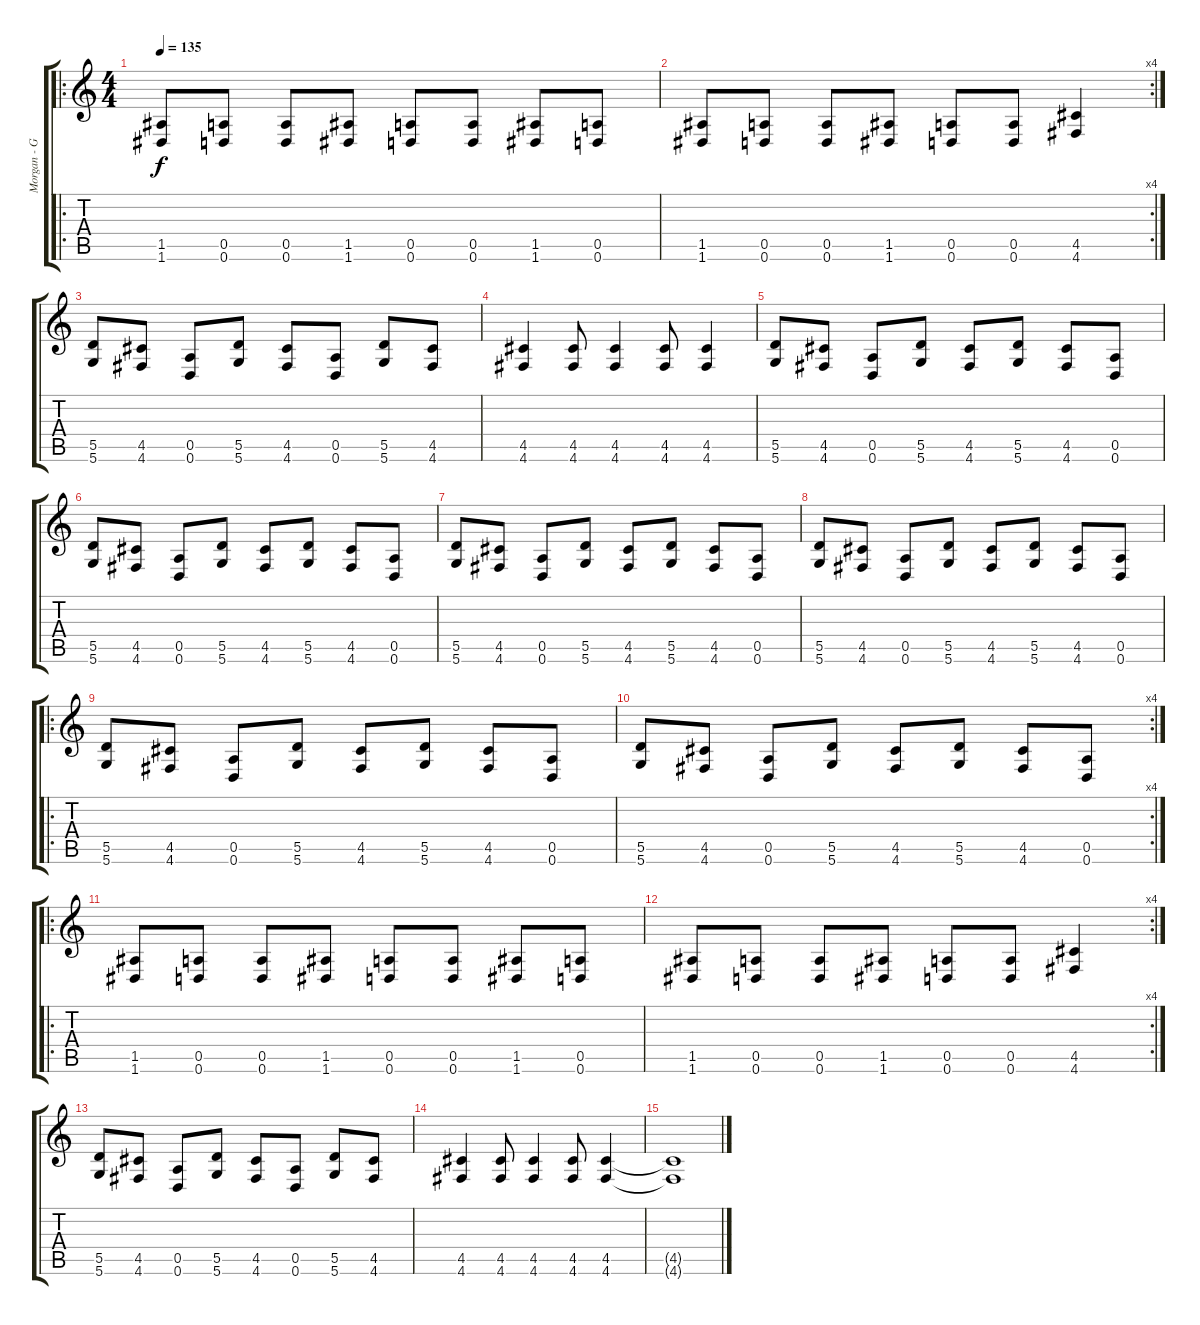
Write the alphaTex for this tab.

\track ("Morgan - Guitarra" "Morgan - G") {instrument distortionguitar}
\staff {score tabs}
\tuning (E4 B3 G3 D3 A2 D2) {hide}
\ro
\ts (4 4)
\tempo 135
\clef g2
\ks c
(1.5 1.6).8{dy f} (0.5 0.6).8 (0.5 0.6).8 (1.5 1.6).8 (0.5 0.6).8 (0.5 0.6).8 (1.5 1.6).8 (0.5 0.6).8 |
\rc 4
(1.5 1.6).8 (0.5 0.6).8 (0.5 0.6).8 (1.5 1.6).8 (0.5 0.6).8 (0.5 0.6).8 (4.5 4.6).4 |
(5.5 5.6).8 (4.5 4.6).8 (0.5 0.6).8 (5.5 5.6).8 (4.5 4.6).8 (0.5 0.6).8 (5.5 5.6).8 (4.5 4.6).8 |
(4.5 4.6).4 (4.5 4.6).8 (4.5 4.6).4 (4.5 4.6).8 (4.5 4.6).4 |
(5.5 5.6).8 (4.5 4.6).8 (0.5 0.6).8 (5.5 5.6).8 (4.5 4.6).8 (5.5 5.6).8 (4.5 4.6).8 (0.5 0.6).8 |
(5.5 5.6).8 (4.5 4.6).8 (0.5 0.6).8 (5.5 5.6).8 (4.5 4.6).8 (5.5 5.6).8 (4.5 4.6).8 (0.5 0.6).8 |
(5.5 5.6).8 (4.5 4.6).8 (0.5 0.6).8 (5.5 5.6).8 (4.5 4.6).8 (5.5 5.6).8 (4.5 4.6).8 (0.5 0.6).8 |
(5.5 5.6).8 (4.5 4.6).8 (0.5 0.6).8 (5.5 5.6).8 (4.5 4.6).8 (5.5 5.6).8 (4.5 4.6).8 (0.5 0.6).8 |
\ro
(5.5 5.6).8 (4.5 4.6).8 (0.5 0.6).8 (5.5 5.6).8 (4.5 4.6).8 (5.5 5.6).8 (4.5 4.6).8 (0.5 0.6).8 |
\rc 4
(5.5 5.6).8 (4.5 4.6).8 (0.5 0.6).8 (5.5 5.6).8 (4.5 4.6).8 (5.5 5.6).8 (4.5 4.6).8 (0.5 0.6).8 |
\ro
(1.5 1.6).8 (0.5 0.6).8 (0.5 0.6).8 (1.5 1.6).8 (0.5 0.6).8 (0.5 0.6).8 (1.5 1.6).8 (0.5 0.6).8 |
\rc 4
(1.5 1.6).8 (0.5 0.6).8 (0.5 0.6).8 (1.5 1.6).8 (0.5 0.6).8 (0.5 0.6).8 (4.5 4.6).4 |
(5.5 5.6).8 (4.5 4.6).8 (0.5 0.6).8 (5.5 5.6).8 (4.5 4.6).8 (0.5 0.6).8 (5.5 5.6).8 (4.5 4.6).8 |
(4.5 4.6).4 (4.5 4.6).8 (4.5 4.6).4 (4.5 4.6).8 (4.5 4.6).4 |
(4.5{t} 4.6{t}).1
